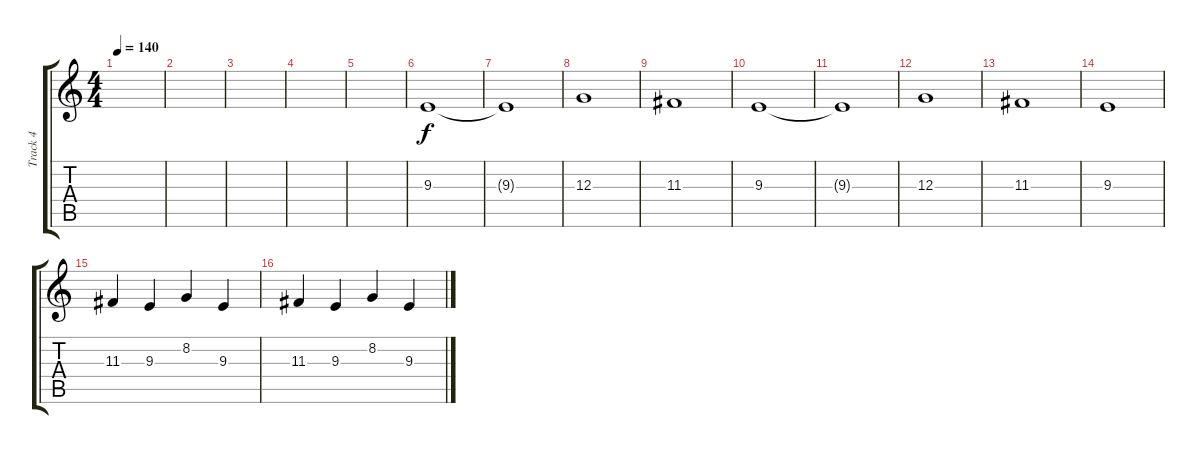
\track ("Track 4" "Track 4") {instrument flute}
\staff {score tabs}
\tuning (E4 B3 G3 D3 A2 E2) {hide}
\ts (4 4)
\tempo 140
\clef g2
\ks c
|
|
|
|
|
9.3.1{dy f} |
9.3{t}.1 |
12.3.1 |
11.3.1 |
9.3.1 |
9.3{t}.1 |
12.3.1 |
11.3.1 |
9.3.1 |
11.3.4 9.3.4 8.2.4 9.3.4 |
11.3.4 9.3.4 8.2.4 9.3.4
